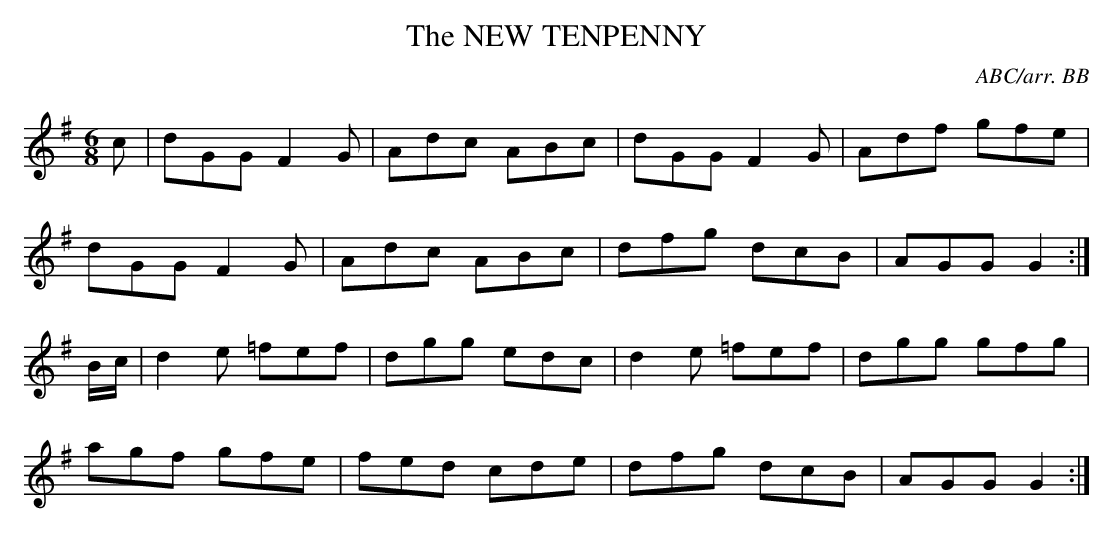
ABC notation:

X:1
T:NEW TENPENNY, The
C:ABC/arr. BB
M:6/8
K:G
c|dGG F2G|Adc ABc|dGG F2G|Adf gfe|
dGG F2G|Adc ABc|dfg dcB|AGG G2 :|
B/c/|d2e =fef|dgg edc|d2e =fef|dgg gfg|
agf gfe|fed cde|dfg dcB|AGG G2 :|
